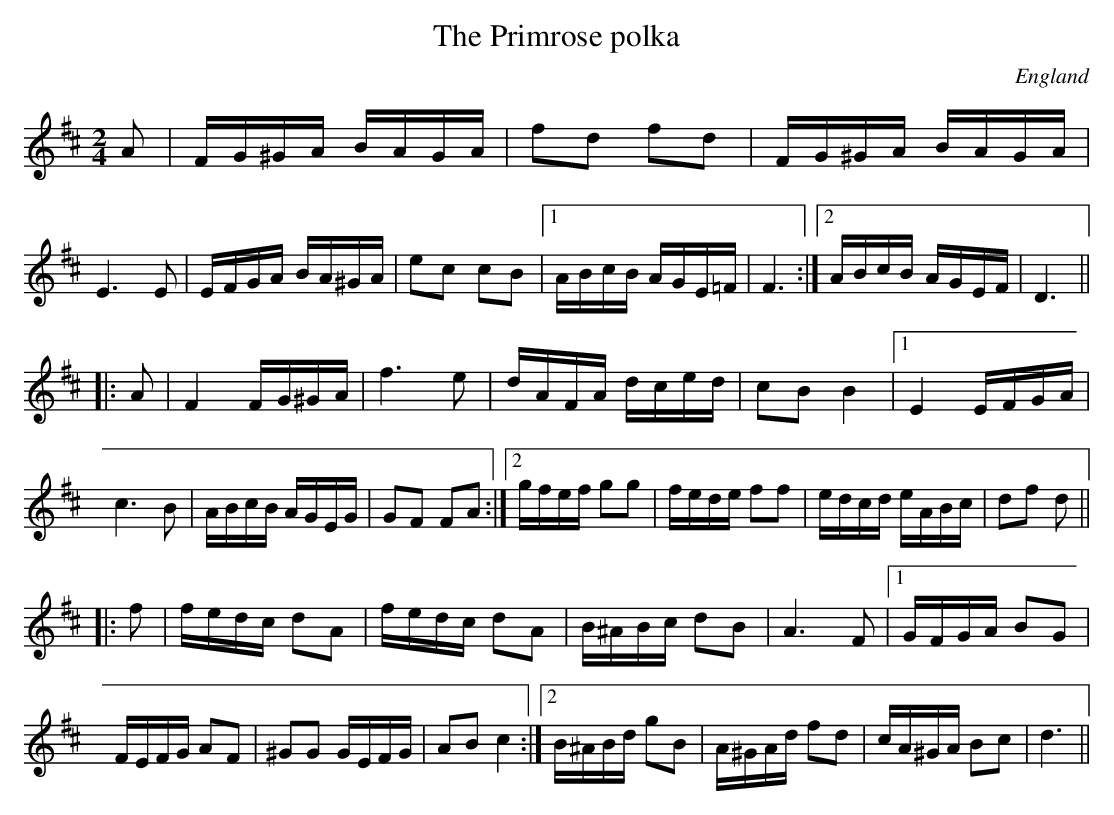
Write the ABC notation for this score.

X:1
T:Primrose polka, The
O:England
M:2/4
K:D
A2|\
FG^GA BAGA|f2d2 f2d2|FG^GA BAGA|E6 E2|\
EFGA BA^GA|e2c2 c2B2\
 |1 ABcB AGE=F|F6 :|2 ABcB AGEF|D6 ||
|:A2|\
F4 FG^GA|f6 e2|dAFA dced|c2B2 B4\
 |1 E4 EFGA|c6 B2|ABcB AGEG|G2F2 F2A2\
:|2 gfef g2g2|fede f2f2|edcd eABc|d2f2 d2||
|:f2|\
fedc d2A2|fedc d2A2|B^ABc d2B2|A6 F2\
|1 GFGA B2G2|FEFG A2F2|^G2G2 GEFG|A2B2 c4\
:|2B^ABd g2B2|A^GAd f2d2|cA^GA B2c2|d6||
